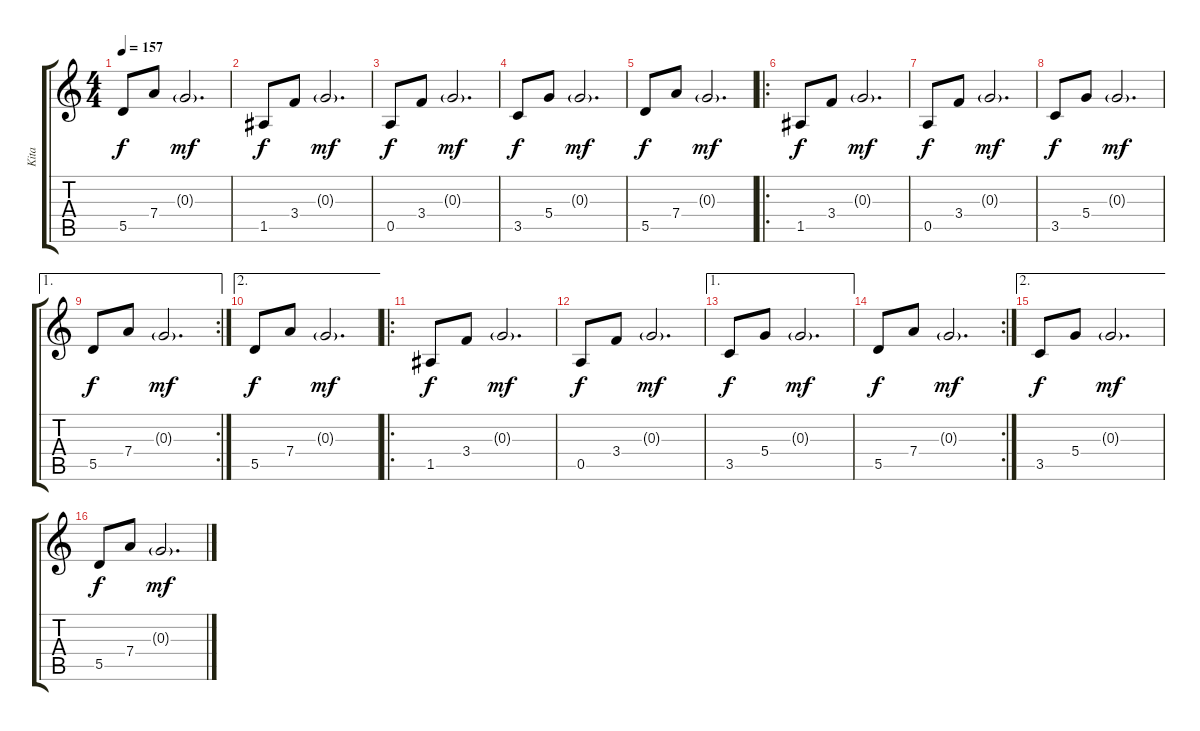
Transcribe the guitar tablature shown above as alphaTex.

\track ("Kita" "Kita") {instrument electricguitarjazz}
\staff {score tabs}
\tuning (E4 B3 G3 D3 A2 E2) {hide}
\ts (4 4)
\tempo 157
\clef g2
\ks c
5.5.8{dy f} 7.4.8 0.3{g}.2{d dy mf} |
1.5.8{dy f} 3.4.8 0.3{g}.2{d dy mf} |
0.5.8{dy f} 3.4.8 0.3{g}.2{d dy mf} |
3.5.8{dy f} 5.4.8 0.3{g}.2{d dy mf} |
5.5.8{dy f} 7.4.8 0.3{g}.2{d dy mf} |
\ro
1.5.8{dy f} 3.4.8 0.3{g}.2{d dy mf} |
0.5.8{dy f} 3.4.8 0.3{g}.2{d dy mf} |
3.5.8{dy f} 5.4.8 0.3{g}.2{d dy mf} |
\ae 1
\rc 2
5.5.8{dy f} 7.4.8 0.3{g}.2{d dy mf} |
\ae 2
5.5.8{dy f} 7.4.8 0.3{g}.2{d dy mf} |
\ro
1.5.8{dy f} 3.4.8 0.3{g}.2{d dy mf} |
0.5.8{dy f} 3.4.8 0.3{g}.2{d dy mf} |
\ae 1
3.5.8{dy f} 5.4.8 0.3{g}.2{d dy mf} |
\rc 2
5.5.8{dy f} 7.4.8 0.3{g}.2{d dy mf} |
\ae 2
3.5.8{dy f} 5.4.8 0.3{g}.2{d dy mf} |
5.5.8{dy f} 7.4.8 0.3{g}.2{d dy mf}
